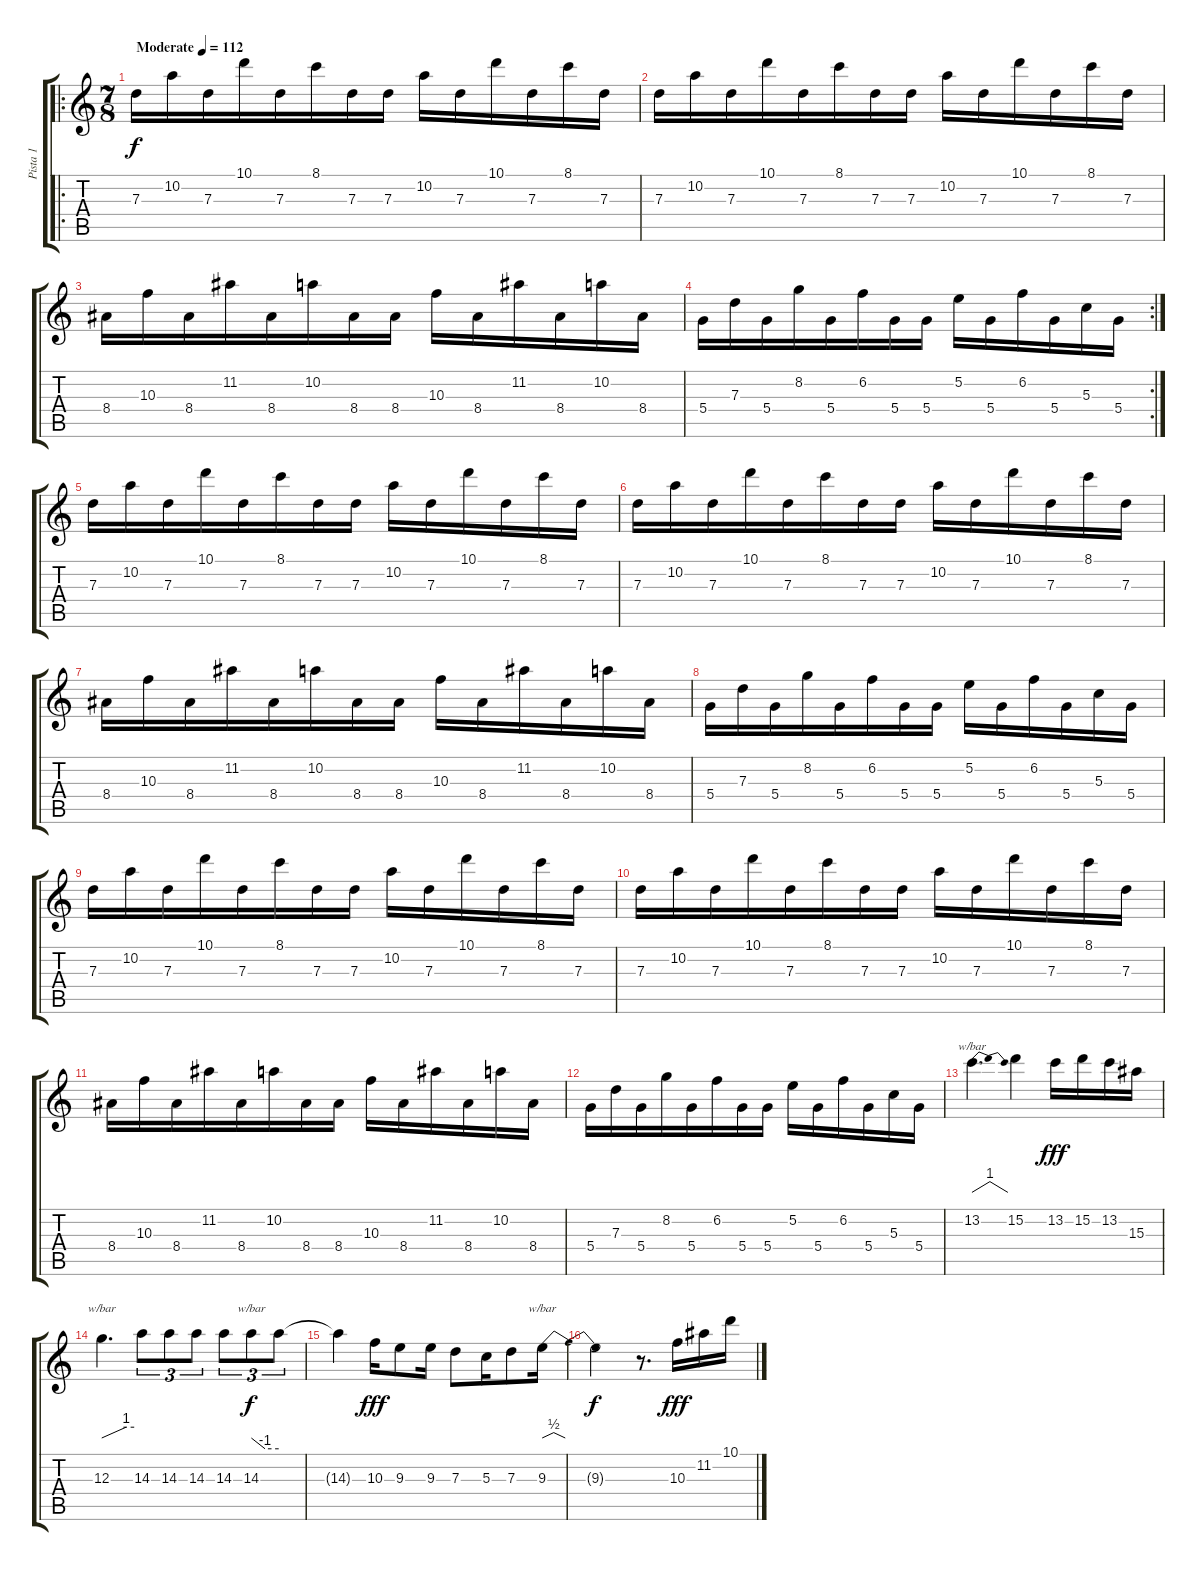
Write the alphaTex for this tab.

\track ("Pista 1" "Pista 1") {instrument distortionguitar}
\staff {score tabs}
\tuning (E4 B3 G3 D3 A2 E2) {hide}
\ro
\ts (7 8)
\tempo (112 "Moderate")
\clef g2
\ks c
7.3.16{dy f instrument distortionguitar} 10.2.16 7.3.16 10.1.16 7.3.16 8.1.16 7.3.16 7.3.16 10.2.16 7.3.16 10.1.16 7.3.16 8.1.16 7.3.16 |
7.3.16 10.2.16 7.3.16 10.1.16 7.3.16 8.1.16 7.3.16 7.3.16 10.2.16 7.3.16 10.1.16 7.3.16 8.1.16 7.3.16 |
8.4.16 10.3.16 8.4.16 11.2.16 8.4.16 10.2.16 8.4.16 8.4.16 10.3.16 8.4.16 11.2.16 8.4.16 10.2.16 8.4.16 |
\rc 2
5.4.16 7.3.16 5.4.16 8.2.16 5.4.16 6.2.16 5.4.16 5.4.16 5.2.16 5.4.16 6.2.16 5.4.16 5.3.16 5.4.16 |
7.3.16 10.2.16 7.3.16 10.1.16 7.3.16 8.1.16 7.3.16 7.3.16 10.2.16 7.3.16 10.1.16 7.3.16 8.1.16 7.3.16 |
7.3.16 10.2.16 7.3.16 10.1.16 7.3.16 8.1.16 7.3.16 7.3.16 10.2.16 7.3.16 10.1.16 7.3.16 8.1.16 7.3.16 |
8.4.16 10.3.16 8.4.16 11.2.16 8.4.16 10.2.16 8.4.16 8.4.16 10.3.16 8.4.16 11.2.16 8.4.16 10.2.16 8.4.16 |
5.4.16 7.3.16 5.4.16 8.2.16 5.4.16 6.2.16 5.4.16 5.4.16 5.2.16 5.4.16 6.2.16 5.4.16 5.3.16 5.4.16 |
7.3.16 10.2.16 7.3.16 10.1.16 7.3.16 8.1.16 7.3.16 7.3.16 10.2.16 7.3.16 10.1.16 7.3.16 8.1.16 7.3.16 |
7.3.16 10.2.16 7.3.16 10.1.16 7.3.16 8.1.16 7.3.16 7.3.16 10.2.16 7.3.16 10.1.16 7.3.16 8.1.16 7.3.16 |
8.4.16 10.3.16 8.4.16 11.2.16 8.4.16 10.2.16 8.4.16 8.4.16 10.3.16 8.4.16 11.2.16 8.4.16 10.2.16 8.4.16 |
5.4.16 7.3.16 5.4.16 8.2.16 5.4.16 6.2.16 5.4.16 5.4.16 5.2.16 5.4.16 6.2.16 5.4.16 5.3.16 5.4.16 |
13.2.4{d tbe (dip default 0 0 30 4 45 4 60 0)} 15.2.4 13.2.16{dy fff} 15.2.16 13.2.16 15.3.16 |
12.3.4{d tbe (custom default 0 0 45 4 60 4)} 14.3.8{tu (3 2)} 14.3.8{tu (3 2)} 14.3.8{tu (3 2)} 14.3.8{tu (3 2)} 14.3.8{tu (3 2) tbe (custom default 0 0 30 -4 60 -4) dy f} 14.3{t}.8{tu (3 2)} |
14.3{t}.4 10.3.16{dy fff} 9.3.8 9.3.16 7.3.8 5.3.16 7.3.8 9.3.16{tbe (dip default 0 0 20 2 30 2 60 0)} |
9.3{t}.2{dy f} r.8{d} 10.3.16{dy fff} 11.2.16 10.1.16
